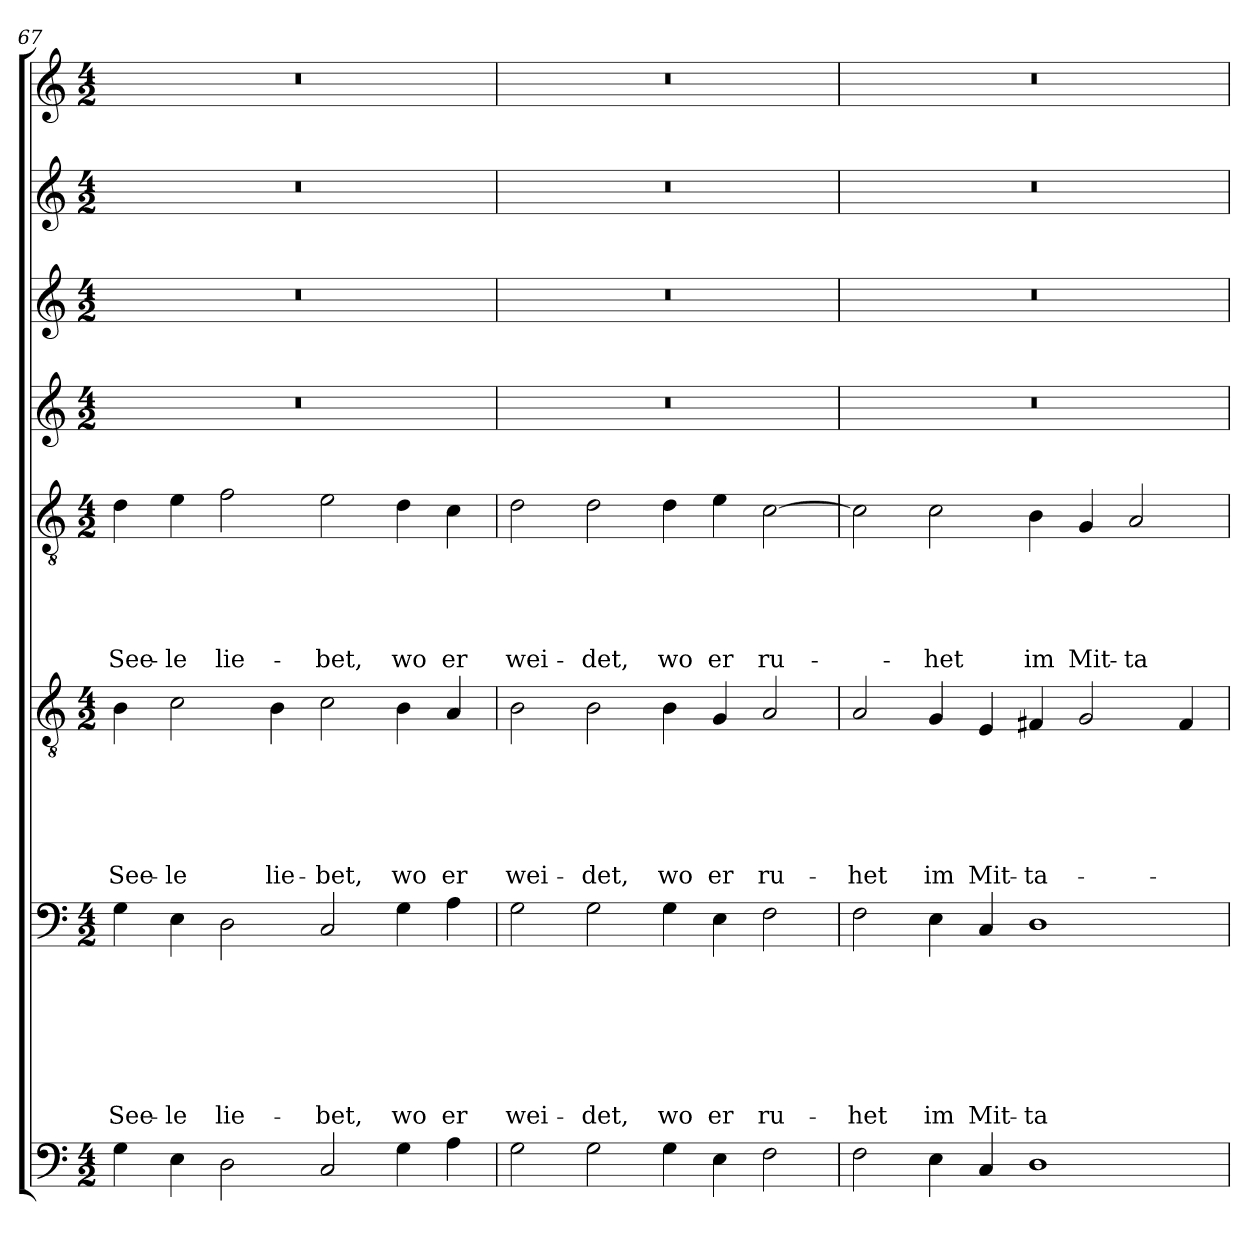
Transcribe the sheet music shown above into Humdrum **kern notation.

**kern	**kern	**text	**text	**text	**text	**text	**text	**text	**kern	**text	**text	**text	**text	**text	**text	**kern	**text	**text	**text	**text	**text	**kern	**kern	**kern	**kern
*part8	*part7	*part7	*part7	*part7	*part7	*part7	*part7	*part7	*part6	*part6	*part6	*part6	*part6	*part6	*part6	*part5	*part5	*part5	*part5	*part5	*part5	*part4	*part3	*part2	*part1
*staff8	*staff7	*staff7	*staff7	*staff7	*staff7	*staff7	*staff7	*staff7	*staff6	*staff6	*staff6	*staff6	*staff6	*staff6	*staff6	*staff5	*staff5	*staff5	*staff5	*staff5	*staff5	*staff4	*staff3	*staff2	*staff1
*clefF4	*clefF4	*	*	*	*	*	*	*	*clefGv2	*	*	*	*	*	*	*clefGv2	*	*	*	*	*	*clefG2	*clefG2	*clefG2	*clefG2
*k[]	*k[]	*	*	*	*	*	*	*	*k[]	*	*	*	*	*	*	*k[]	*	*	*	*	*	*k[]	*k[]	*k[]	*k[]
*C:	*C:	*	*	*	*	*	*	*	*C:	*	*	*	*	*	*	*C:	*	*	*	*	*	*C:	*C:	*C:	*C:
*M4/2	*M4/2	*	*	*	*	*	*	*	*M4/2	*	*	*	*	*	*	*M4/2	*	*	*	*	*	*M4/2	*M4/2	*M4/2	*M4/2
=67	=67	=67	=67	=67	=67	=67	=67	=67	=67	=67	=67	=67	=67	=67	=67	=67	=67	=67	=67	=67	=67	=67	=67	=67	=67
!	!	!	!	!	!	!	!	!LO:LY:b	!	!	!	!	!	!	!LO:LY:b	!	!	!	!	!	!LO:LY:b	!	!	!	!
4G\	4G\	.	.	.	.	.	.	See-	4B\	.	.	.	.	.	See-	4d\	.	.	.	.	See-	0r	0r	0r	0r
!	!	!	!	!	!	!	!	!LO:LY:b	!	!	!	!	!	!	!LO:LY:b	!	!	!	!	!	!LO:LY:b	!	!	!	!
4E\	4E\	.	.	.	.	.	.	-le	2c\	.	.	.	.	.	-le	4e\	.	.	.	.	-le	.	.	.	.
!	!	!	!	!	!	!	!	!LO:LY:b	!	!	!	!	!	!	!	!	!	!	!	!	!LO:LY:b	!	!	!	!
2D\	2D\	.	.	.	.	.	.	lie-	.	.	.	.	.	.	.	2f\	.	.	.	.	lie-	.	.	.	.
!	!	!	!	!	!	!	!	!	!	!	!	!	!	!	!LO:LY:b	!	!	!	!	!	!	!	!	!	!
.	.	.	.	.	.	.	.	.	4B\	.	.	.	.	.	lie-	.	.	.	.	.	.	.	.	.	.
!	!	!	!	!	!	!	!	!LO:LY:b	!	!	!	!	!	!	!LO:LY:b	!	!	!	!	!	!LO:LY:b	!	!	!	!
2C/	2C/	.	.	.	.	.	.	-bet,	2c\	.	.	.	.	.	-bet,	2e\	.	.	.	.	-bet,	.	.	.	.
!	!	!	!	!	!	!	!	!LO:LY:b	!	!	!	!	!	!	!LO:LY:b	!	!	!	!	!	!LO:LY:b	!	!	!	!
4G\	4G\	.	.	.	.	.	.	wo	4B\	.	.	.	.	.	wo	4d\	.	.	.	.	wo	.	.	.	.
!	!	!	!	!	!	!	!	!LO:LY:b	!	!	!	!	!	!	!LO:LY:b	!	!	!	!	!	!LO:LY:b	!	!	!	!
4A\	4A\	.	.	.	.	.	.	er	4A/	.	.	.	.	.	er	4c\	.	.	.	.	er	.	.	.	.
=68	=68	=68	=68	=68	=68	=68	=68	=68	=68	=68	=68	=68	=68	=68	=68	=68	=68	=68	=68	=68	=68	=68	=68	=68	=68
!	!	!	!	!	!	!	!	!LO:LY:b	!	!	!	!	!	!	!LO:LY:b	!	!	!	!	!	!LO:LY:b	!	!	!	!
2G\	2G\	.	.	.	.	.	.	wei-	2B\	.	.	.	.	.	wei-	2d\	.	.	.	.	wei-	0r	0r	0r	0r
!	!	!	!	!	!	!	!	!LO:LY:b	!	!	!	!	!	!	!LO:LY:b	!	!	!	!	!	!LO:LY:b	!	!	!	!
2G\	2G\	.	.	.	.	.	.	-det,	2B\	.	.	.	.	.	-det,	2d\	.	.	.	.	-det,	.	.	.	.
!	!	!	!	!	!	!	!	!LO:LY:b	!	!	!	!	!	!	!LO:LY:b	!	!	!	!	!	!LO:LY:b	!	!	!	!
4G\	4G\	.	.	.	.	.	.	wo	4B\	.	.	.	.	.	wo	4d\	.	.	.	.	wo	.	.	.	.
!	!	!	!	!	!	!	!	!LO:LY:b	!	!	!	!	!	!	!LO:LY:b	!	!	!	!	!	!LO:LY:b	!	!	!	!
4E\	4E\	.	.	.	.	.	.	er	4G/	.	.	.	.	.	er	4e\	.	.	.	.	er	.	.	.	.
!	!	!	!	!	!	!	!	!LO:LY:b	!	!	!	!	!	!	!LO:LY:b	!	!	!	!	!	!LO:LY:b	!	!	!	!
2F\	2F\	.	.	.	.	.	.	ru-	2A/	.	.	.	.	.	ru-	[2c\	.	.	.	.	ru-	.	.	.	.
=69	=69	=69	=69	=69	=69	=69	=69	=69	=69	=69	=69	=69	=69	=69	=69	=69	=69	=69	=69	=69	=69	=69	=69	=69	=69
!	!	!	!	!	!	!	!	!LO:LY:b	!	!	!	!	!	!	!LO:LY:b	!	!	!	!	!	!	!	!	!	!
2F\	2F\	.	.	.	.	.	.	-het	2A/	.	.	.	.	.	-het	2c\]	.	.	.	.	.	0r	0r	0r	0r
!	!	!	!	!	!	!	!	!LO:LY:b	!	!	!	!	!	!	!LO:LY:b	!	!	!	!	!	!LO:LY:b	!	!	!	!
4E\	4E\	.	.	.	.	.	.	im	4G/	.	.	.	.	.	im	2c\	.	.	.	.	-het	.	.	.	.
!	!	!	!	!	!	!	!	!LO:LY:b	!	!	!	!	!	!	!LO:LY:b	!	!	!	!	!	!	!	!	!	!
4C/	4C/	.	.	.	.	.	.	Mit-	4E/	.	.	.	.	.	Mit-	.	.	.	.	.	.	.	.	.	.
!	!	!	!	!	!	!	!	!LO:LY:b	!	!	!	!	!	!	!LO:LY:b	!	!	!	!	!	!LO:LY:b	!	!	!	!
1D	1D	.	.	.	.	.	.	-ta-	4F#X/	.	.	.	.	.	-ta-	4B\	.	.	.	.	im	.	.	.	.
!	!	!	!	!	!	!	!	!	!	!	!	!	!	!	!	!	!	!	!	!	!LO:LY:b	!	!	!	!
.	.	.	.	.	.	.	.	.	2G/	.	.	.	.	.	.	4G/	.	.	.	.	Mit-	.	.	.	.
!	!	!	!	!	!	!	!	!	!	!	!	!	!	!	!	!	!	!	!	!	!LO:LY:b	!	!	!	!
.	.	.	.	.	.	.	.	.	.	.	.	.	.	.	.	2A/	.	.	.	.	-ta-	.	.	.	.
.	.	.	.	.	.	.	.	.	4F#/	.	.	.	.	.	.	.	.	.	.	.	.	.	.	.	.
=	=	=	=	=	=	=	=	=	=	=	=	=	=	=	=	=	=	=	=	=	=	=	=	=	=
*-	*-	*-	*-	*-	*-	*-	*-	*-	*-	*-	*-	*-	*-	*-	*-	*-	*-	*-	*-	*-	*-	*-	*-	*-	*-
